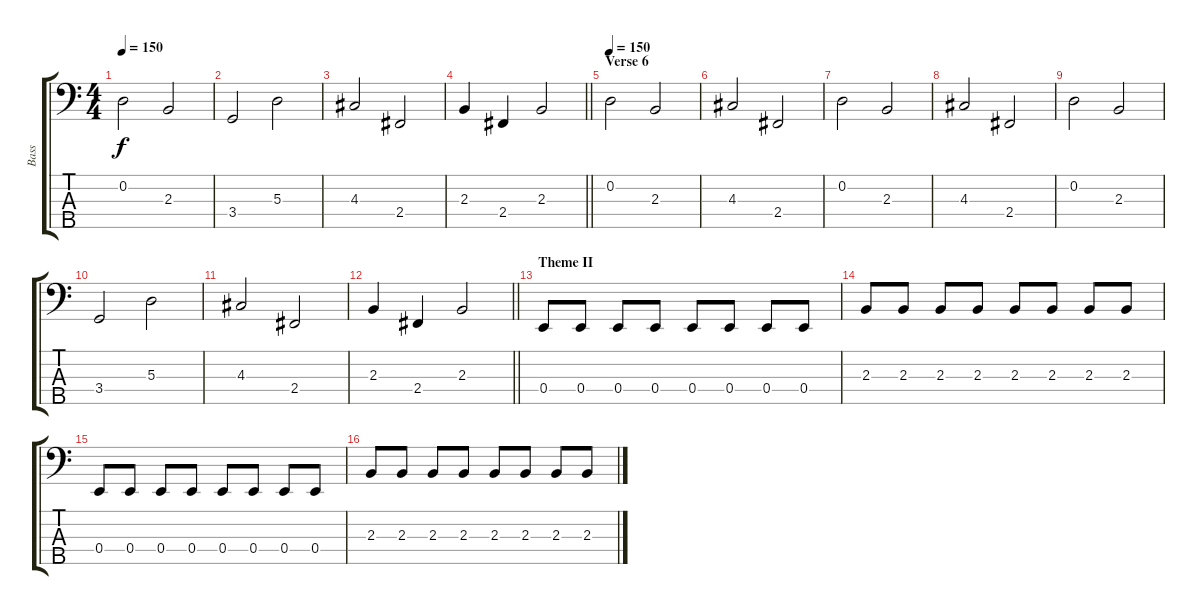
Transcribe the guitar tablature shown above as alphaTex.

\track ("Bass" "Bass") {instrument electricbasspick}
\staff {score tabs}
\tuning (G2 D2 A1 E1 B0) {hide}
\ts (4 4)
\tempo 150
\clef f4
\ks c
0.2.2{dy f} 2.3.2 |
3.4.2 5.3.2 |
4.3.2 2.4.2 |
\barLineRight lightlight
2.3.4 2.4.4 2.3.2 |
\section ("" "Verse 6")
\tempo 150
0.2.2 2.3.2 |
4.3.2 2.4.2 |
0.2.2 2.3.2 |
4.3.2 2.4.2 |
0.2.2 2.3.2 |
3.4.2 5.3.2 |
4.3.2 2.4.2 |
\barLineRight lightlight
2.3.4 2.4.4 2.3.2 |
\section ("" "Theme II")
0.4.8 0.4.8 0.4.8 0.4.8 0.4.8 0.4.8 0.4.8 0.4.8 |
2.3.8 2.3.8 2.3.8 2.3.8 2.3.8 2.3.8 2.3.8 2.3.8 |
0.4.8 0.4.8 0.4.8 0.4.8 0.4.8 0.4.8 0.4.8 0.4.8 |
2.3.8 2.3.8 2.3.8 2.3.8 2.3.8 2.3.8 2.3.8 2.3.8
